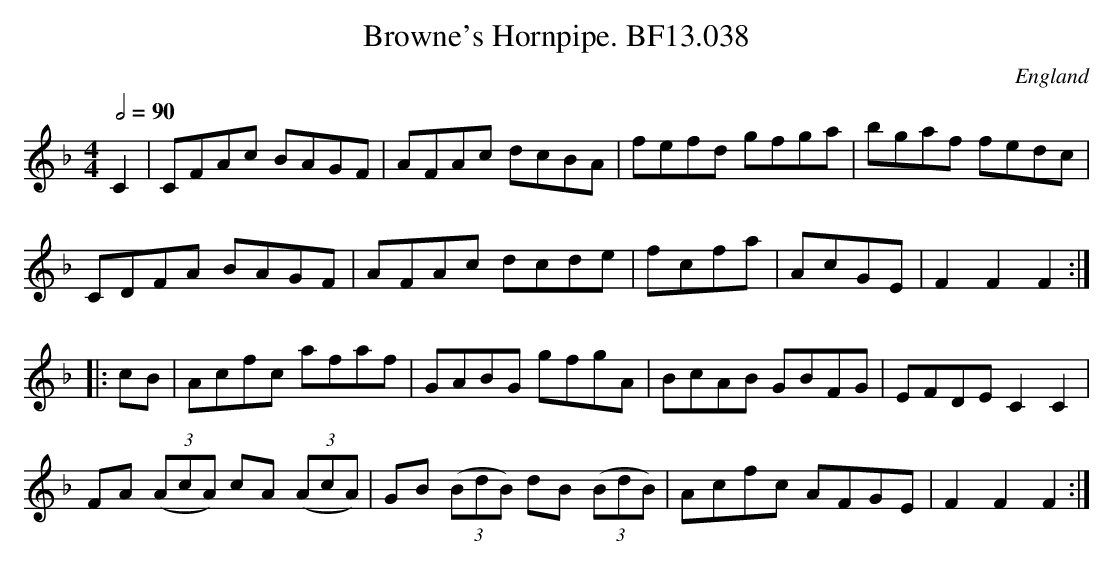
X:1
T:Browne's Hornpipe. BF13.038
M:4/4
L:1/8
Q:1/2=90
O:England
K:F major
C2|CFAc BAGF|AFAc dcBA|fefd gfga|bgaf fedc|!
CDFA BAGF|AFAc dcde|fcfa|AcGE|F2F2F2::!
cB|Acfc afaf|GABG gfgA|BcAB GBFG|EFDEC2C2|!
FA ((3AcA) cA ((3AcA)|GB ((3BdB) dB ((3BdB)|Acfc AFGE|F2F2F2:|
